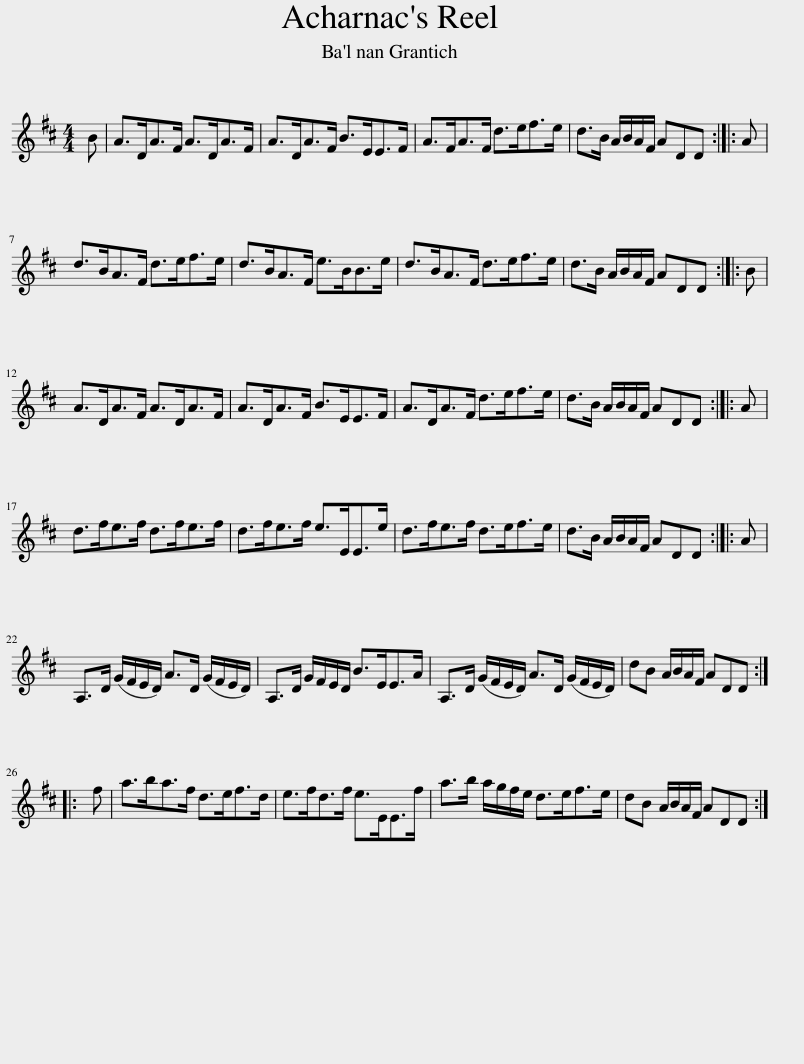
X:1
L:1/8
M:4/4
I:linebreak $
K:D
V:1 treble
V:1
 B | A>DA>F A>DA>F | A>DA>F B>EE>F | A>FA>F d>ef>e | d>B A/B/A/F/ ADD :: %5
 A |$ d>BA>F d>ef>e | d>BA>F e>BB>e | d>BA>F d>ef>e | d>B A/B/A/F/ ADD :: %10
 B |$ A>DA>F A>DA>F | A>DA>F B>EE>F | A>DA>F d>ef>e | d>B A/B/A/F/ ADD :: %15
 A |$ d>fe>f d>fe>f | d>fe>f e>EE>e | d>fe>f d>ef>e | d>B A/B/A/F/ ADD :: %20
 A |$ A,>D (G/F/E/D/) A>D (G/F/E/D/) | A,>D G/F/E/D/ B>EE>A | A,>D (G/F/E/D/) A>D (G/F/E/D/) | dB A/B/A/F/ ADD ::$ %25
 f | a>ba>f d>ef>d | e>fd>f e>EE>f | a>b a/g/f/e/ d>ef>e | dB A/B/A/F/ ADD :| %30
